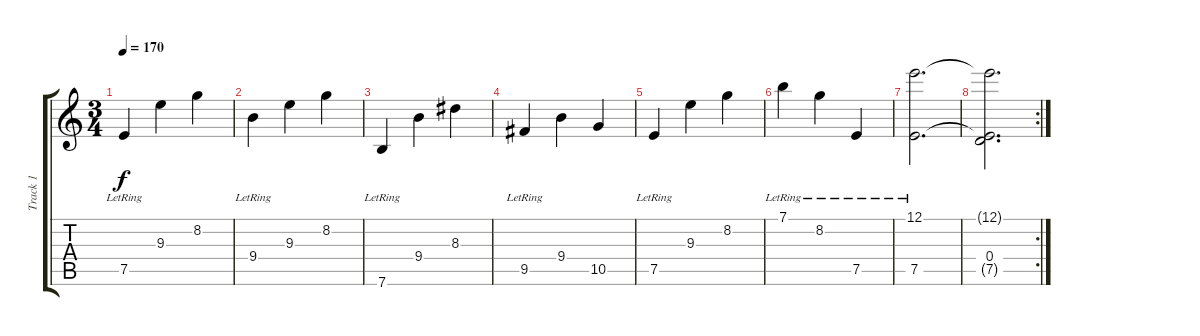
\track ("Track 1" "Track 1") {instrument acousticguitarsteel}
\staff {score tabs}
\tuning (E4 B3 G3 D3 A2 E2) {hide}
\ts (3 4)
\tempo 170
\clef g2
\ks c
7.5{lr}.4{dy f} 9.3.4 8.2.4 |
9.4{lr}.4 9.3.4 8.2.4 |
7.6{lr}.4 9.4.4 8.3.4 |
9.5{lr}.4 9.4.4 10.5.4 |
7.5{lr}.4 9.3.4 8.2.4 |
7.1{lr}.4 8.2{lr}.4 7.5{lr}.4 |
(12.1{lr} 7.5{lr}).2{d} |
\rc 2
(12.1{t} 0.4 7.5{t}).2{d}
